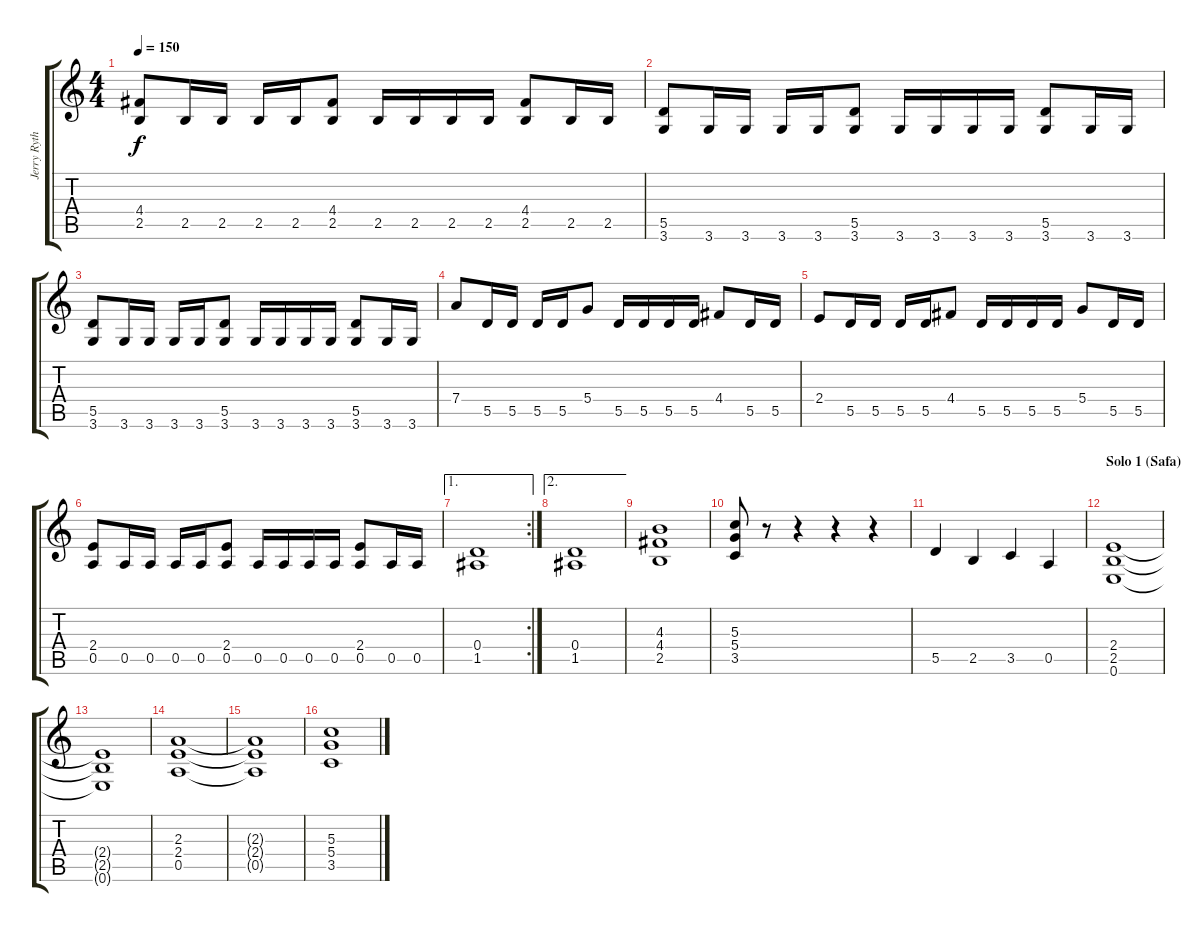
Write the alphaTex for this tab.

\track ("Jerry Rythmn" "Jerry Ryth") {instrument distortionguitar}
\staff {score tabs}
\tuning (E4 B3 G3 D3 A2 E2) {hide}
\ts (4 4)
\tempo 150
\clef g2
\ks c
(4.4 2.5).8{dy f} 2.5.16 2.5.16 2.5.16 2.5.16 (4.4 2.5).8 2.5.16 2.5.16 2.5.16 2.5.16 (4.4 2.5).8 2.5.16 2.5.16 |
(5.5 3.6).8 3.6.16 3.6.16 3.6.16 3.6.16 (5.5 3.6).8 3.6.16 3.6.16 3.6.16 3.6.16 (5.5 3.6).8 3.6.16 3.6.16 |
(5.5 3.6).8 3.6.16 3.6.16 3.6.16 3.6.16 (5.5 3.6).8 3.6.16 3.6.16 3.6.16 3.6.16 (5.5 3.6).8 3.6.16 3.6.16 |
7.4.8 5.5.16 5.5.16 5.5.16 5.5.16 5.4.8 5.5.16 5.5.16 5.5.16 5.5.16 4.4.8 5.5.16 5.5.16 |
2.4.8 5.5.16 5.5.16 5.5.16 5.5.16 4.4.8 5.5.16 5.5.16 5.5.16 5.5.16 5.4.8 5.5.16 5.5.16 |
(2.4 0.5).8 0.5.16 0.5.16 0.5.16 0.5.16 (2.4 0.5).8 0.5.16 0.5.16 0.5.16 0.5.16 (2.4 0.5).8 0.5.16 0.5.16 |
\ae 1
\rc 2
(0.4 1.5).1 |
\ae 2
(0.4 1.5).1 |
(4.3 4.4 2.5).1 |
(5.3 5.4 3.5).8 r.8 r.4 r.4 r.4 |
5.5.4 2.5.4 3.5.4 0.5.4 |
\section ("" "Solo 1 (Safa)")
(2.4 2.5 0.6).1 |
(2.4{t} 2.5{t} 0.6{t}).1 |
(2.3 2.4 0.5).1 |
(2.3{t} 2.4{t} 0.5{t}).1 |
(5.3 5.4 3.5).1
